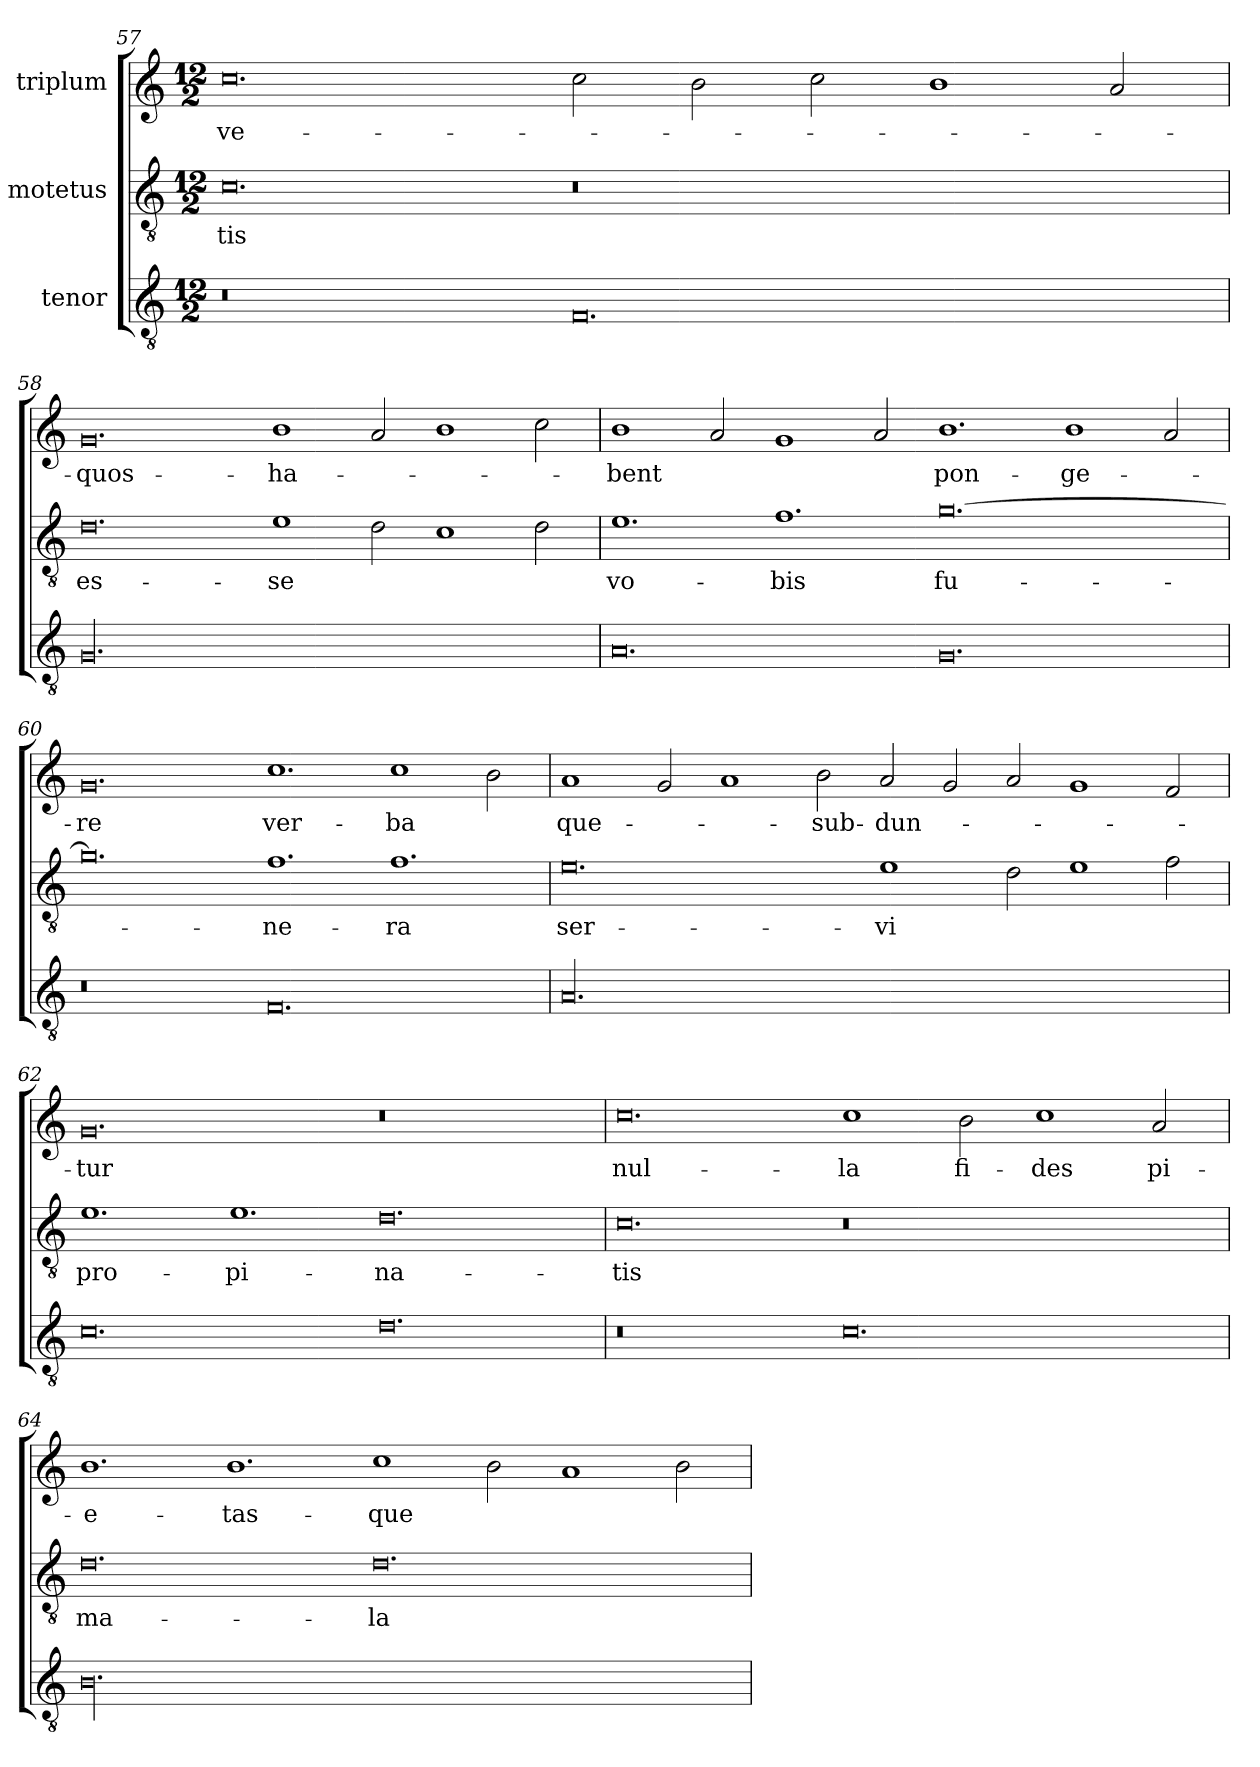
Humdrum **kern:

**kern	**kern	**text	**kern	**text
*part3	*part2	*part2	*part1	*part1
*staff3	*staff2	*staff2	*staff1	*staff1
*I"tenor	*I"motetus	*	*I"triplum	*
!!LO:PB:g=z
*clefGv2	*clefGv2	*	*clefG2	*
*k[]	*k[]	*	*k[]	*
*C:	*C:	*	*C:	*
*M12/2	*M12/2	*	*M12/2	*
=57	=57	=57	=57	=57
0.r	0.c\	-tis	0.cc\	ve-
0.F/	0.r	.	2cc\	.
.	.	.	2b\	.
.	.	.	2cc\	.
.	.	.	1b\	.
.	.	.	2a/	.
=58	=58	=58	=58	=58
00.G/	0.d\	es-	0.g/	quos-
.	1e\	-se	1b\	ha-
.	2d\	.	2a/	.
.	1c\	.	1b\	.
.	2d\	.	2cc\	.
=59	=59	=59	=59	=59
0.A/	1.e\	vo-	1b\	-bent
.	.	.	2a/	.
.	1.f\	-bis	1g/	.
.	.	.	2a/	.
0.G/	[0.g\	fu-	1.b\	pon-
.	.	.	1b\	-ge-
.	.	.	2a/	.
=60	=60	=60	=60	=60
0.r	0.g\]	.	0.g/	-re
0.F/	1.f\	-ne-	1.cc\	ver-
.	1.f\	-ra	1cc\	-ba
.	.	.	2b\	.
=61	=61	=61	=61	=61
00.A/	0.e\	ser-	1a/	que-
.	.	.	2g/	.
.	.	.	1a/	.
.	.	.	2b\	sub-
.	1e\	-vi	2a/	-dun-
.	.	.	2g/	.
.	2d\	.	2a/	.
.	1e\	.	1g/	.
.	2f\	.	2f/	.
=62	=62	=62	=62	=62
0.c\	1.e\	pro-	0.g/	-tur
.	1.e\	-pi-	.	.
0.d\	0.d\	-na-	0.r	.
=63	=63	=63	=63	=63
0.r	0.c\	-tis	0.cc\	nul-
0.c\	0.r	.	1cc\	-la
.	.	.	2b\	fi-
.	.	.	1cc\	-des
.	.	.	2a/	pi-
=64	=64	=64	=64	=64
00.B\	0.d\	ma-	1.b\	-e-
.	.	.	1.b\	-tas-
.	0.d\	-la	1cc\	-que
.	.	.	2b\	.
.	.	.	1a/	.
.	.	.	2b\	.
=	=	=	=	=
*-	*-	*-	*-	*-
